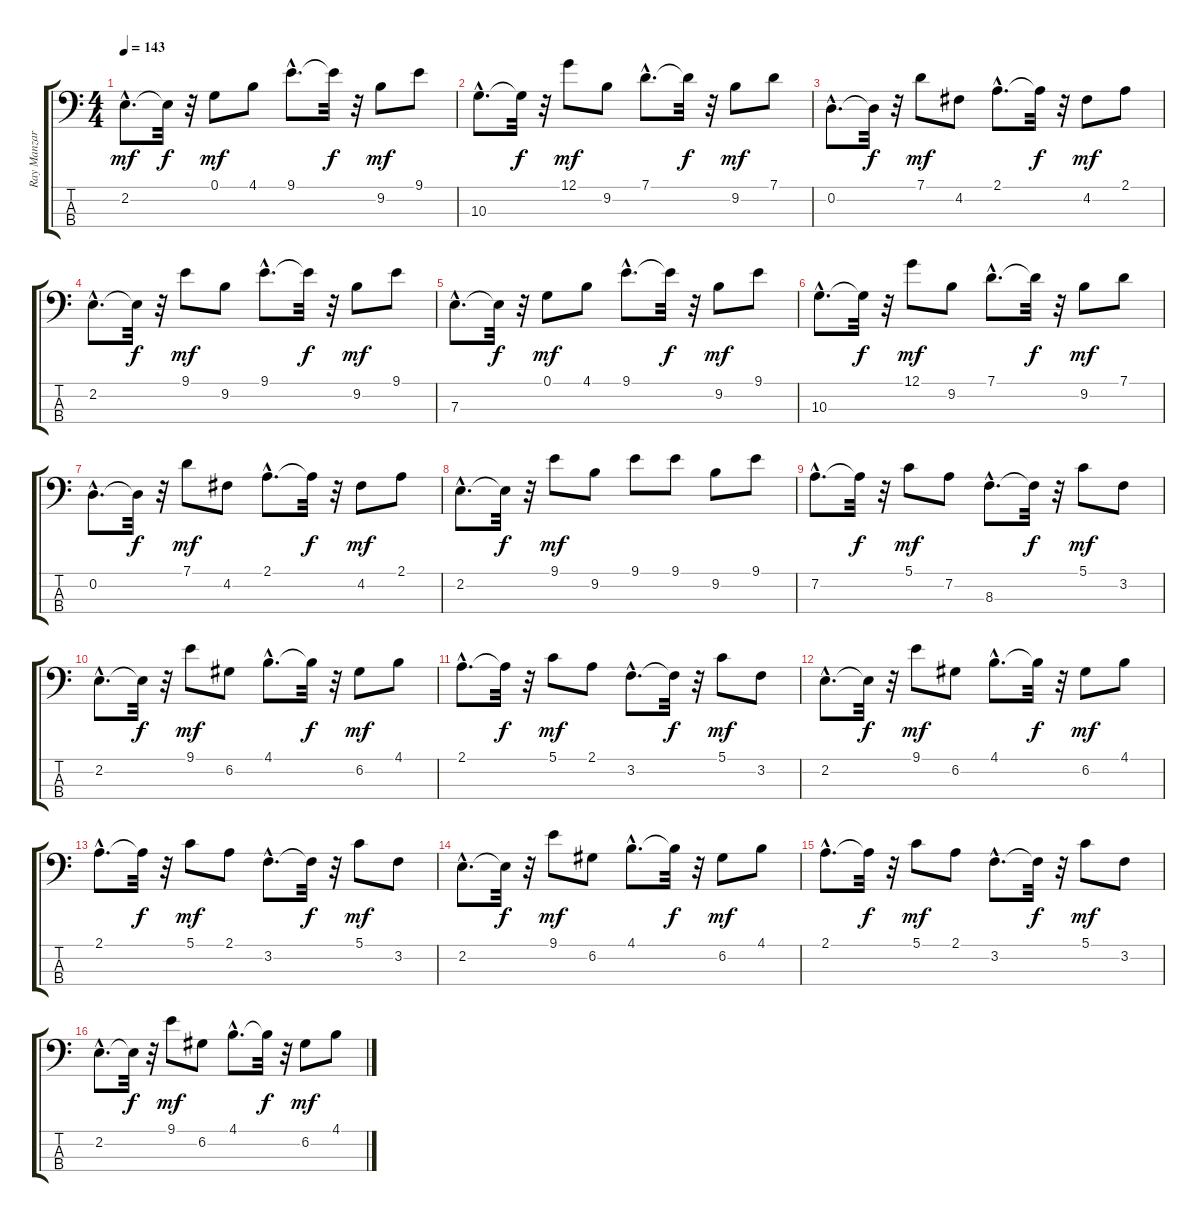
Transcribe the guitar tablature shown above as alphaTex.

\track ("Ray Manzarek (Bajo)" "Ray Manzar") {instrument acousticbass}
\staff {score tabs}
\tuning (G2 D2 A1 E1) {hide}
\ts (4 4)
\tempo 143
\tempo 158
\tempo 143
\clef f4
\ks c
2.2{hac}.8{d dy mf instrument acousticbass} 2.2{t}.32{dy f} r.32 0.1.8{dy mf} 4.1.8 9.1{hac}.8{d} 9.1{t}.32{dy f} r.32 9.2.8{dy mf} 9.1.8 |
10.3{hac}.8{d} 10.3{t}.32{dy f} r.32 12.1.8{dy mf} 9.2.8 7.1{hac}.8{d} 7.1{t}.32{dy f} r.32 9.2.8{dy mf} 7.1.8 |
0.2{hac}.8{d} 0.2{t}.32{dy f} r.32 7.1.8{dy mf} 4.2.8 2.1{hac}.8{d} 2.1{t}.32{dy f} r.32 4.2.8{dy mf} 2.1.8 |
2.2{hac}.8{d} 2.2{t}.32{dy f} r.32 9.1.8{dy mf} 9.2.8 9.1{hac}.8{d} 9.1{t}.32{dy f} r.32 9.2.8{dy mf} 9.1.8 |
7.3{hac}.8{d} 7.3{t}.32{dy f} r.32 0.1.8{dy mf} 4.1.8 9.1{hac}.8{d} 9.1{t}.32{dy f} r.32 9.2.8{dy mf} 9.1.8 |
10.3{hac}.8{d} 10.3{t}.32{dy f} r.32 12.1.8{dy mf} 9.2.8 7.1{hac}.8{d} 7.1{t}.32{dy f} r.32 9.2.8{dy mf} 7.1.8 |
0.2{hac}.8{d} 0.2{t}.32{dy f} r.32 7.1.8{dy mf} 4.2.8 2.1{hac}.8{d} 2.1{t}.32{dy f} r.32 4.2.8{dy mf} 2.1.8 |
2.2{hac}.8{d} 2.2{t}.32{dy f} r.32 9.1.8{dy mf} 9.2.8 9.1.8 9.1.8 9.2.8 9.1.8 |
7.2{hac}.8{d} 7.2{t}.32{dy f} r.32 5.1.8{dy mf} 7.2.8 8.3{hac}.8{d} 8.3{t}.32{dy f} r.32 5.1.8{dy mf} 3.2.8 |
2.2{hac}.8{d} 2.2{t}.32{dy f} r.32 9.1.8{dy mf} 6.2.8 4.1{hac}.8{d} 4.1{t}.32{dy f} r.32 6.2.8{dy mf} 4.1.8 |
2.1{hac}.8{d} 2.1{t}.32{dy f} r.32 5.1.8{dy mf} 2.1.8 3.2{hac}.8{d} 3.2{t}.32{dy f} r.32 5.1.8{dy mf} 3.2.8 |
2.2{hac}.8{d} 2.2{t}.32{dy f} r.32 9.1.8{dy mf} 6.2.8 4.1{hac}.8{d} 4.1{t}.32{dy f} r.32 6.2.8{dy mf} 4.1.8 |
2.1{hac}.8{d} 2.1{t}.32{dy f} r.32 5.1.8{dy mf} 2.1.8 3.2{hac}.8{d} 3.2{t}.32{dy f} r.32 5.1.8{dy mf} 3.2.8 |
2.2{hac}.8{d} 2.2{t}.32{dy f} r.32 9.1.8{dy mf} 6.2.8 4.1{hac}.8{d} 4.1{t}.32{dy f} r.32 6.2.8{dy mf} 4.1.8 |
2.1{hac}.8{d} 2.1{t}.32{dy f} r.32 5.1.8{dy mf} 2.1.8 3.2{hac}.8{d} 3.2{t}.32{dy f} r.32 5.1.8{dy mf} 3.2.8 |
2.2{hac}.8{d} 2.2{t}.32{dy f} r.32 9.1.8{dy mf} 6.2.8 4.1{hac}.8{d} 4.1{t}.32{dy f} r.32 6.2.8{dy mf} 4.1.8
